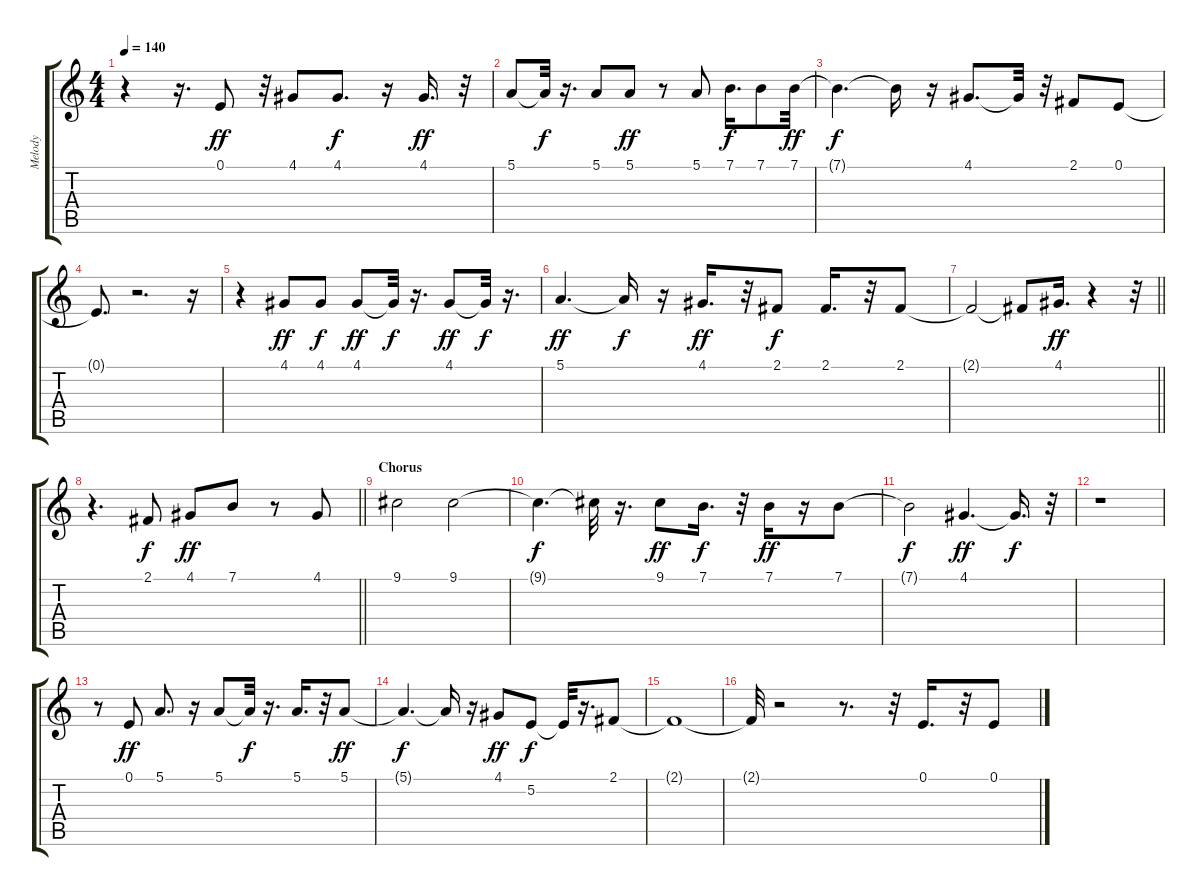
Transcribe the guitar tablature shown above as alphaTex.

\track ("Melody" "Melody") {instrument harmonica}
\staff {score tabs}
\tuning (E4 B3 G3 D3 A2 E2) {hide}
\ts (4 4)
\tempo 140
\clef g2
\ks c
r.4{dy mp} r.16{d} 0.1.8{dy ff} r.32 4.1.8 4.1.8{d dy f} r.16 4.1.16{d dy ff} r.32 |
5.1.8 5.1{t}.32{dy f} r.16{d} 5.1.8 5.1.8{dy ff} r.8 5.1.8 7.1.16{d dy f} 7.1.8 7.1.32{dy ff} |
7.1{t}.4{d dy f} 7.1{t}.16 r.16 4.1.8{d} 4.1{t}.32 r.32 2.1.8 0.1.8 |
0.1{t}.8{d} r.2{d} r.16 |
r.4 4.1.8{dy ff} 4.1.8{dy f} 4.1.8{dy ff} 4.1{t}.32{dy f} r.16{d} 4.1.8{dy ff} 4.1{t}.32{dy f} r.16{d} |
5.1.4{d dy ff} 5.1{t}.16{dy f} r.16 4.1.16{d dy ff} r.32 2.1.8{dy f} 2.1.16{d} r.32 2.1.8 |
\barLineRight lightlight
2.1{t}.2 2.1{t}.8 4.1.16{d dy ff} r.4 r.32 |
\section ("" "")
\barLineRight lightlight
r.4{d} 2.1.8{dy f} 4.1.8{dy ff} 7.1.8 r.8 4.1.8 |
\section ("" "Chorus")
9.1.2 9.1.2 |
9.1{t}.4{d dy f} 9.1{t}.32 r.16{d} 9.1.8{dy ff} 7.1.16{d dy f} r.32 7.1.16{dy ff} r.16 7.1.8 |
7.1{t}.2{dy f} 4.1.4{d dy ff} 4.1{t}.16{d dy f} r.32 |
r.1 |
r.8 0.1.8{dy ff} 5.1.8{d} r.16 5.1.8 5.1{t}.32{dy f} r.16{d} 5.1.16{d} r.32 5.1.8{dy ff} |
5.1{t}.4{d dy f} 5.1{t}.16 r.16 4.1.8{dy ff} 5.2.8{dy f} 5.2{t}.32 r.16{d} 2.1.8 |
2.1{t}.1 |
2.1{t}.32 r.2 r.8{d} r.32 0.1.16{d} r.32 0.1.8
